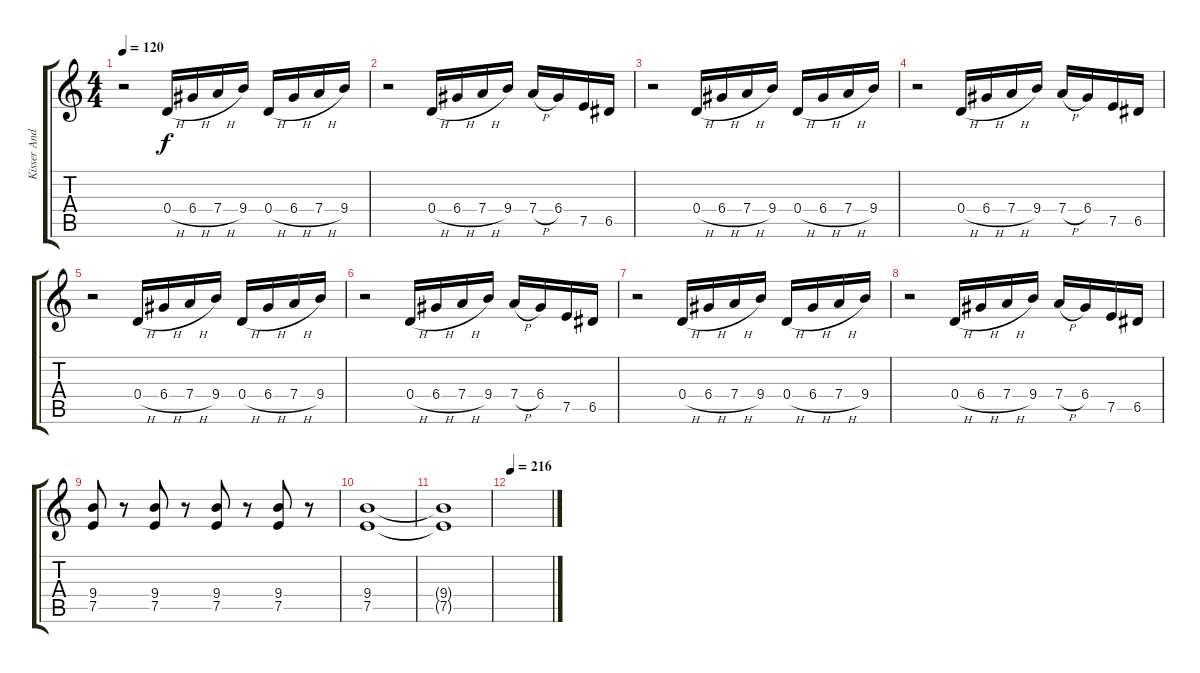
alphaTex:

\track ("Kisser Andreas" "Kisser And") {instrument distortionguitar}
\staff {score tabs}
\tuning (E4 B3 G3 D3 A2 E2) {hide}
\ts (4 4)
\tempo 120
\clef g2
\ks c
r.2{dy f instrument distortionguitar} 0.4{h}.16 6.4{h}.16 7.4{h}.16 9.4.16 0.4{h}.16 6.4{h}.16 7.4{h}.16 9.4.16 |
r.2 0.4{h}.16 6.4{h}.16 7.4{h}.16 9.4.16 7.4{h}.16 6.4.16 7.5.16 6.5.16 |
r.2 0.4{h}.16 6.4{h}.16 7.4{h}.16 9.4.16 0.4{h}.16 6.4{h}.16 7.4{h}.16 9.4.16 |
r.2 0.4{h}.16 6.4{h}.16 7.4{h}.16 9.4.16 7.4{h}.16 6.4.16 7.5.16 6.5.16 |
r.2 0.4{h}.16 6.4{h}.16 7.4{h}.16 9.4.16 0.4{h}.16 6.4{h}.16 7.4{h}.16 9.4.16 |
r.2 0.4{h}.16 6.4{h}.16 7.4{h}.16 9.4.16 7.4{h}.16 6.4.16 7.5.16 6.5.16 |
r.2 0.4{h}.16 6.4{h}.16 7.4{h}.16 9.4.16 0.4{h}.16 6.4{h}.16 7.4{h}.16 9.4.16 |
r.2 0.4{h}.16 6.4{h}.16 7.4{h}.16 9.4.16 7.4{h}.16 6.4.16 7.5.16 6.5.16 |
(9.4 7.5).8 r.8 (9.4 7.5).8 r.8 (9.4 7.5).8 r.8 (9.4 7.5).8 r.8 |
(9.4 7.5).1 |
(9.4{t} 7.5{t}).1 |
\tempo 216
